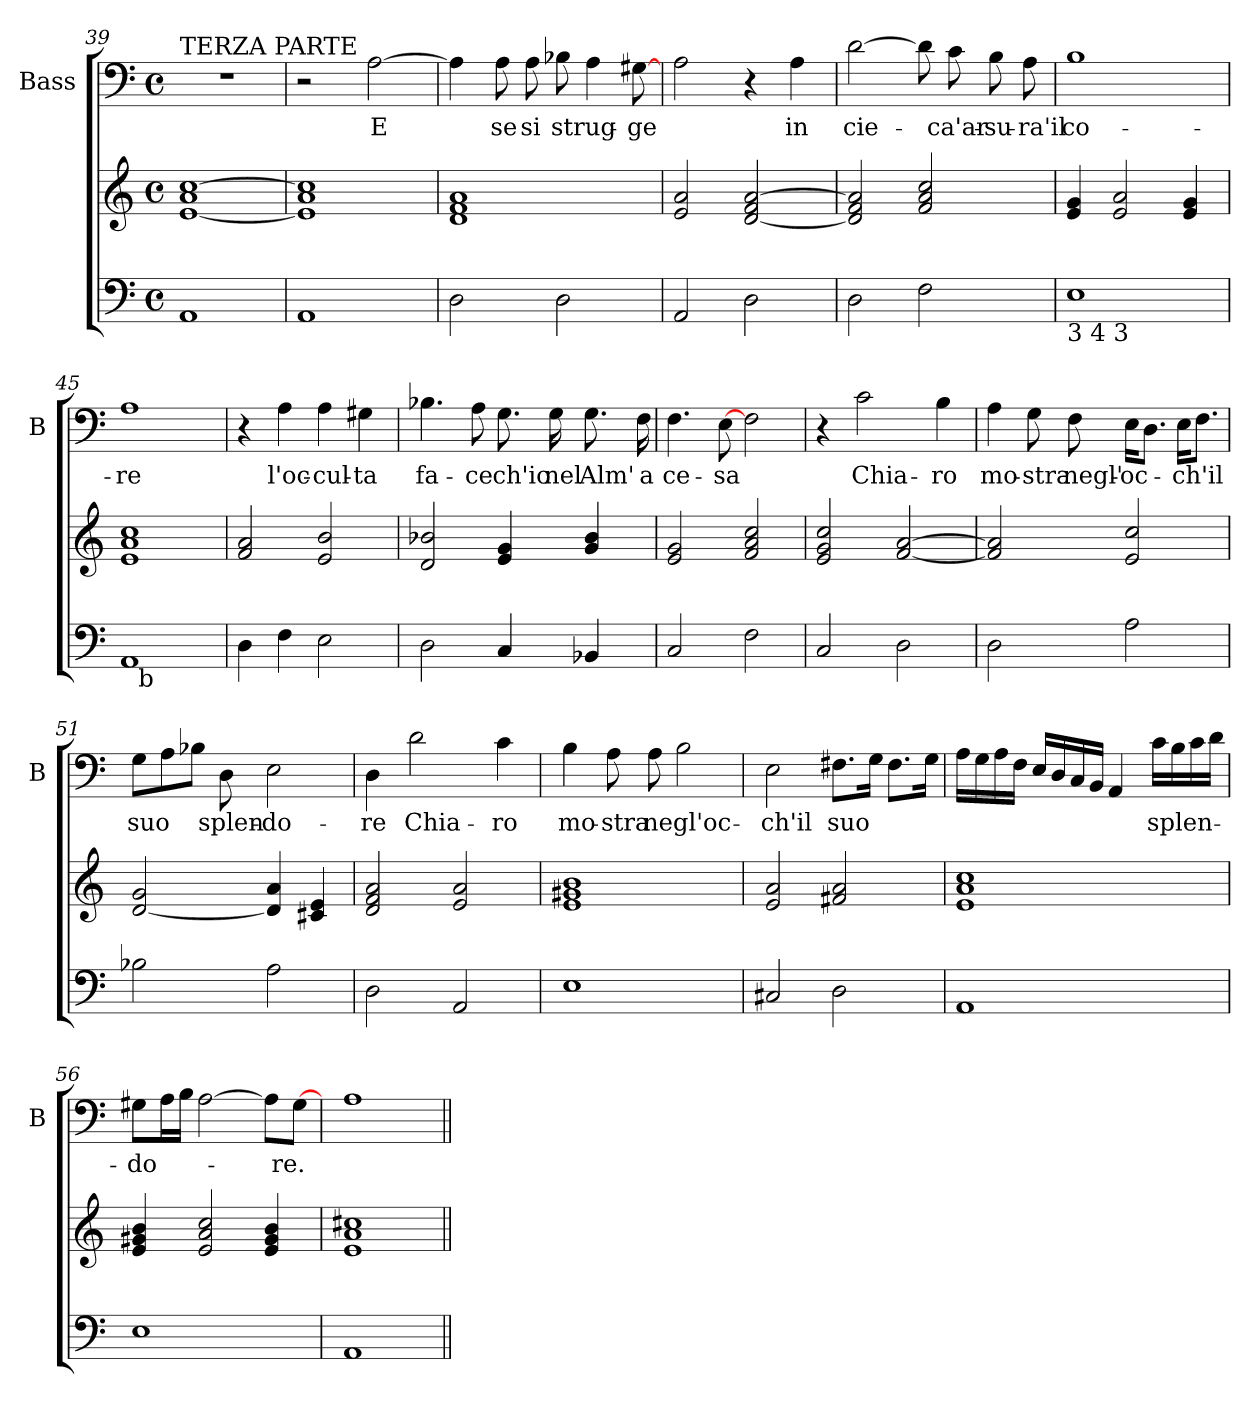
**kern	**kern	**kern	**text
*part2	*part2	*part1	*part1
*staff3	*staff2	*staff1	*staff1
*	*	*I"Bass	*
*	*	*I'B	*
!!LO:LB:g=z
*clefF4	*clefG2	*clefF4	*
*k[]	*k[]	*k[]	*
*C:	*C:	*C:	*
*M4/4	*M4/4	*M4/4	*
*met(c)	*met(c)	*met(c)	*
=39	=39	=39	=39
!	!	!LO:TX:a:t=TERZA PARTE	!
1AA	[1e 1a [1cc	1r	.
=40	=40	=40	=40
1AA	1e] 1a 1cc]	2r	.
.	.	[2A\	E
=41	=41	=41	=41
2D\	1d 1f 1a	4A\]	.
.	.	8A\	se
.	.	8A\	si
2D\	.	8B-X\	strug-
.	.	4A\	.
.	.	[8G#X\	-ge
=42	=42	=42	=42
2AA/	2e/ 2a/	2A\	.
2D\	[2d/ 2f/ [2a/	4r	.
.	.	4A\	in
=43	=43	=43	=43
2D\	2d/] 2f/ 2a/]	[2d\	cie-
2F\	2f/ 2a/ 2cc/	8d\]	.
.	.	8c\	-ca'ar-
.	.	8B\	-su-
.	.	8A\	-ra'il
!!LO:PB:g=z
=44	=44	=44	=44
!LO:TX:b:t=3 4 3	!	!	!
1E	4e/ 4g/	1B	co-
.	2e/ 2a/	.	.
.	4e/ 4g/	.	.
=45	=45	=45	=45
*^	*	*	*
1AA	16ryy	1e 1a 1cc	1A	-re
!	!LO:TX:b:t=b	!	!	!
.	2...ryy	.	.	.
*v	*v	*	*	*
=46	=46	=46	=46
4D\	2f/ 2a/	4r	.
4F\	.	4A\	l'oc-
2E\	2e/ 2b/	4A\	-cul-
.	.	4G#X\	-ta
=47	=47	=47	=47
2D\	2d/ 2b-X/	4.B-X\	fa-
.	.	8A\	-ce
4C/	4e/ 4g/	8.G\	ch'io
.	.	16G\	nel
4BB-X/	4g/ 4b-/	8.G\	Alm'
.	.	16F\	a
=48	=48	=48	=48
2C/	2e/ 2g/	4.F\	ce-
.	.	[8E\	-sa
2F\	2f/ 2a/ 2cc/	2F\	.
!!LO:LB:g=z
=49	=49	=49	=49
2C/	2e/ 2g/ 2cc/	4r	.
.	.	2c\	Chia-
2D\	[2f/ [2a/	.	.
.	.	4B\	-ro
=50	=50	=50	=50
2D\	2f/] 2a/]	4A\	mo-
.	.	8G\	-stra
.	.	8F\	negl'-
2A\	2e/ 2cc/	16E\KL	-oc-
.	.	8.D\J	.
.	.	16E\KL	-ch'il
.	.	8.F\J	.
=51	=51	=51	=51
2B-X\	[2d/ 2g/	8G\L	suo
.	.	8A\	.
.	.	8B-X\J	.
.	.	8D\	splen-
2A\	4d/] 4a/	2E\	-do-
.	4c#X/ 4e/	.	.
=52	=52	=52	=52
2D\	2d/ 2f/ 2a/	4D\	-re
.	.	2d\	Chia-
2AA/	2e/ 2a/	.	.
.	.	4c\	-ro
=53	=53	=53	=53
1E	1e 1g#X 1b	4B\	mo-
.	.	8A\	-stra
.	.	8A\	negl'oc-
.	.	2B\	.
!!LO:LB:g=z
=54	=54	=54	=54
2C#X/	2e/ 2a/	2E\	-ch'il
2D\	2f#X/ 2a/	8.F#X\L	suo
.	.	16G\Jk	.
.	.	8.F#\L	.
.	.	16G\Jk	.
=55	=55	=55	=55
1AA	1e 1a 1cc	16A\LL	.
.	.	16G\	.
.	.	16A\	.
.	.	16F\JJ	.
.	.	16E/LL	.
.	.	16D/	.
.	.	16C/	.
.	.	16BB/JJ	.
.	.	4AA/	.
.	.	16c\LL	splen-
.	.	16B\	.
.	.	16c\	.
.	.	16d\JJ	.
=56	=56	=56	=56
1E	4e/ 4g#X/ 4b/	8G#X\L	-do-
.	.	16A\L	.
.	.	16B\JJ	.
.	2e/ 2a/ 2cc/	[2A\	.
.	4e/ 4g#/ 4b/	8A\L]	.
.	.	[8G#\J	-re.
=57	=57	=57	=57
1AA	1e 1a 1cc#X	1A	.
=||	=||	=||	=||
*-	*-	*-	*-
